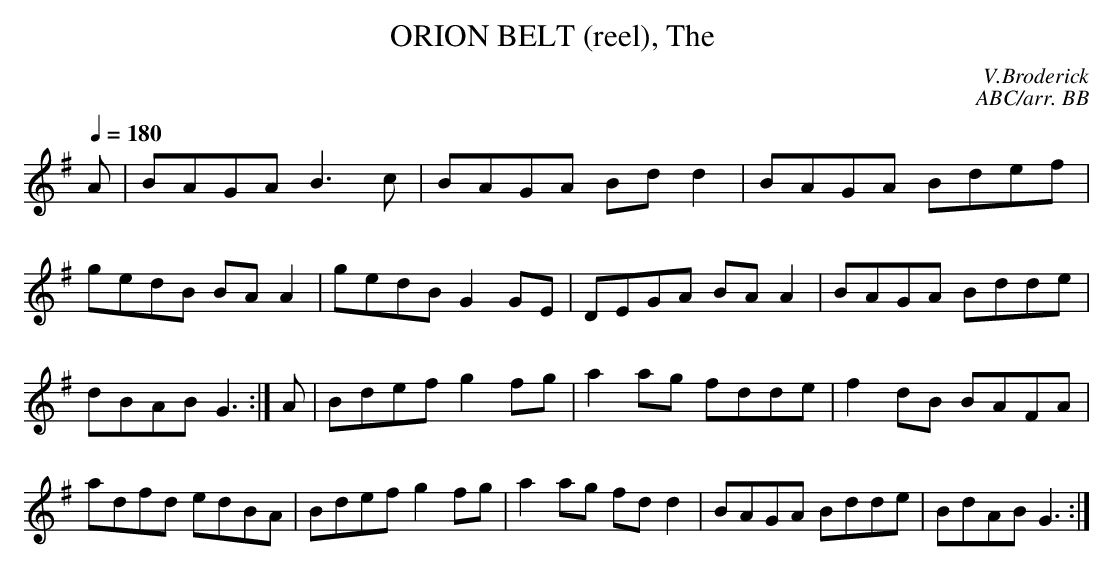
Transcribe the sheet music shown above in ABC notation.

X:1
T:ORION BELT (reel), The \
C:V.Broderick\
C:ABC/arr. BB\
M:4/4\
L:1/8\
Q:1/4=180\
K:G\
A|BAGA B3c|BAGA Bdd2|BAGA Bdef|gedB BAA2|\
gedB G2GE|DEGA BAA2|BAGA Bdde|dBAB G3:|\
A|Bdef g2fg|a2ag fdde|f2dB BAFA|adfd edBA|\
Bdef g2fg|a2ag fdd2|BAGA Bdde|BdAB G3:|\
\
\
